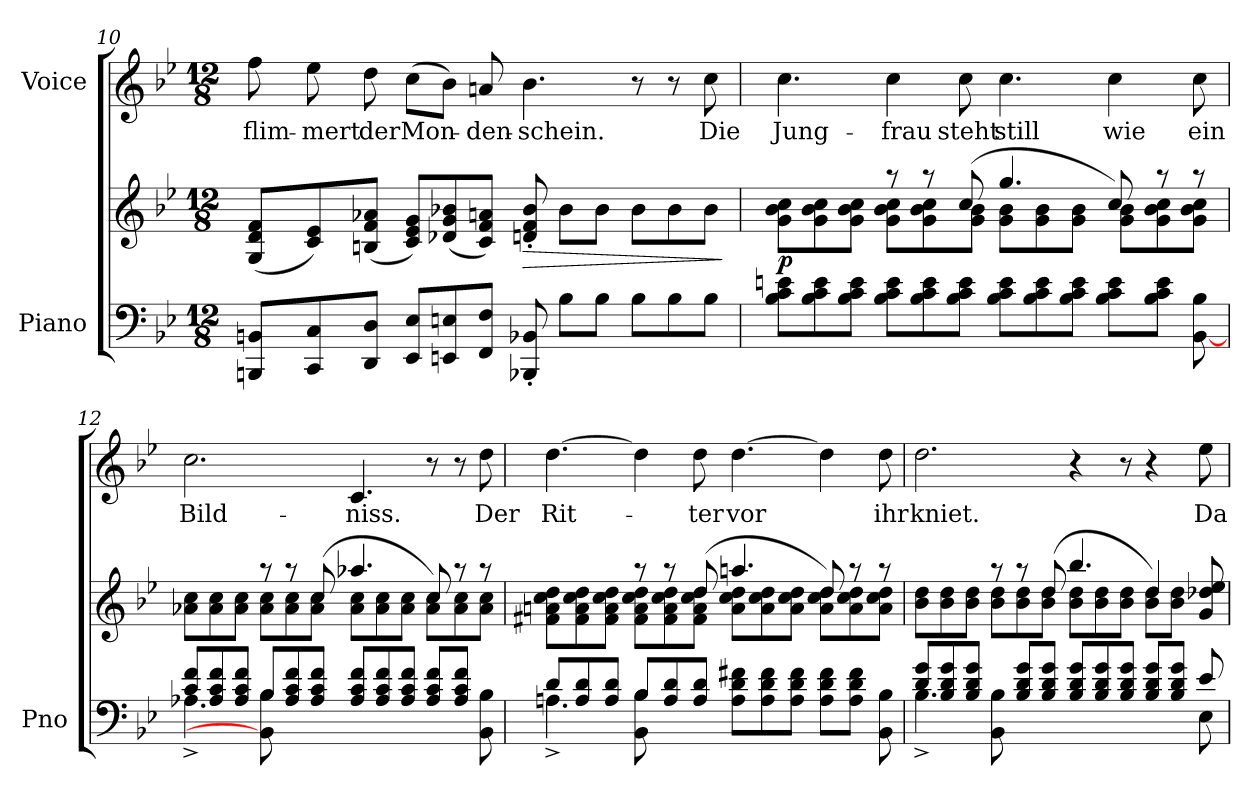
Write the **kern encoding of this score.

**kern	**kern	**dynam	**kern	**text
*part2	*part2	*part2	*part1	*part1
*staff3	*staff2	*staff2/3	*staff1	*staff1
*I"Piano	*	*	*I"Voice	*
*I'Pno	*	*	*	*
*clefF4	*clefG2	*	*clefG2	*
*k[b-e-]	*k[b-e-]	*	*k[b-e-]	*
*M12/8	*M12/8	*	*M12/8	*
=10	=10	=10	=10	=10
8BBBn/ 8BBn/L	(>8G/ 8d/ 8f/L	.	8ff\	flim-
8CC/ 8C/	8c/ 8e-/)	.	8ee-\	-mert
8DD/ 8D/J	(>8Bn/ 8f/ 8a-X/J	.	8dd\	der
8EE-/ 8E-/L	8c/ 8e-/ 8g/L)	.	(8cc\L	Mon-
8EEn/ 8En/	(>8d-X/ 8g/ 8b-X/	.	8b-\J)	.
8FF/ 8F/J	8c/ 8f/ 8an/J)	.	8an/	-den-
!	!	!LO:HP:b	!	!
8BBB-X/' 8BB-X/'	8dn/' 8f/' 8b-/'	>	4.b-\	-schein.
8B-\L	8b-\L	.	.	.
8B-\J	8b-\J	.	.	.
8B-\L	8b-\L	.	8r	.
8B-\	8b-\	.	8r	.
8B-\J	8b-\J	.	8cc\	Die
.	.	]	.	.
=11	=11	=11	=11	=11
*	*^	*	*	*
!	!	!	!LO:DY:b	!	!
8B-\ 8c\ 8en\L	4.ryy	8g\ 8b-\ 8cc\L	p	4.cc\	Jung-
8B-\ 8c\ 8e\	.	8g\ 8b-\ 8cc\	.	.	.
8B-\ 8c\ 8e\J	.	8g\ 8b-\ 8cc\J	.	.	.
8B-\ 8c\ 8e\L	8r	8g\ 8b-\ 8cc\L	.	4cc\	-frau
8B-\ 8c\ 8e\	8r	8g\ 8b-\ 8cc\	.	.	.
8B-\ 8c\ 8e\J	(8cc/	8g\ 8b-\J	.	8cc\	steht
8B-\ 8c\ 8e\L	4.gg/	8g\ 8b-\L	.	4.cc\	still
8B-\ 8c\ 8e\	.	8g\ 8b-\	.	.	.
8B-\ 8c\ 8e\J	.	8g\ 8b-\J	.	.	.
8B-\ 8c\ 8e\L	8cc/)	8g\ 8b-\L	.	4cc\	wie
8B-\ 8c\ 8e\J	8r	8g\ 8b-\ 8cc\	.	.	.
[8BB-\ 8B-\	8r	8g\ 8b-\ 8cc\J	.	8cc\	ein
=12	=12	=12	=12	=12	=12
*^	*	*	*	*	*
8c/ 8f/L	4.A-X^\	4.ryy	8a-X\ 8cc\L	.	2.cc\	Bild-
8A-/ 8c/ 8f/	.	.	8a-\ 8cc\	.	.	.
8A-/ 8c/ 8f/J	.	.	8a-\ 8cc\J	.	.	.
8B-/L	8BB-\] 8B-\	8r	8a-\ 8cc\L	.	.	.
8A-/ 8c/ 8f/	8ryy	8r	8a-\ 8cc\	.	.	.
8A-/ 8c/ 8f/J	8ryy	(8cc/	8a-\ 8cc\J	.	.	.
8A-/ 8c/ 8f/L	4ryy	4.aa-X/	8a-\ 8cc\L	.	4.c/	-niss.
8A-/ 8c/ 8f/	.	.	8a-\ 8cc\	.	.	.
8A-/ 8c/ 8f/J	8ryy	.	8a-\ 8cc\J	.	.	.
8A-/ 8c/ 8f/L	4ryy	8cc/)	8a-\ 8cc\L	.	8r	.
8A-/ 8c/ 8f/J	.	8r	8a-\ 8cc\	.	8r	.
8ryy	8BB-\ 8B-\	8r	8a-\ 8cc\J	.	8dd\	Der
=13	=13	=13	=13	=13	=13	=13
8d/L	4.An^\	4.ryy	8f#X\ 8an\ 8cc\ 8dd\L	.	[4.dd\	Rit-
8A/ 8d/	.	.	8f#\ 8a\ 8cc\ 8dd\	.	.	.
8A/ 8d/J	.	.	8f#\ 8a\ 8cc\ 8dd\J	.	.	.
8B-/L	8BB-\ 8B-\	8r	8f#\ 8a\ 8cc\ 8dd\L	.	4dd\]	.
8A/ 8d/	8ryy	8r	8f#\ 8a\ 8cc\ 8dd\	.	.	.
8A/ 8d/J	8ryy	(8dd/	8f#\ 8a\ 8cc\ 8dd\J	.	8dd\	-ter
8A\ 8d\ 8f#X\L	4.ryy	4.aan/	8a\ 8cc\ 8dd\L	.	[4.dd\	vor
8A\ 8d\ 8f#\	.	.	8a\ 8cc\ 8dd\	.	.	.
8A\ 8d\ 8f#\J	.	.	8a\ 8cc\ 8dd\J	.	.	.
8A\ 8d\ 8f#\L	4ryy	8dd/)	8a\ 8cc\ 8dd\L	.	4dd\]	.
8A\ 8d\ 8f#\J	.	8r	8a\ 8cc\ 8dd\	.	.	.
8ryy	8BB-\ 8B-\	8r	8a\ 8cc\ 8dd\J	.	8dd\	ihr
=14	=14	=14	=14	=14	=14	=14
8d/ 8g/L	4.B-^\	4.ryy	8b-\ 8dd\L	.	2.dd\	kniet.
8B-/ 8d/ 8g/	.	.	8b-\ 8dd\	.	.	.
8B-/ 8d/ 8g/J	.	.	8b-\ 8dd\J	.	.	.
8ryy	8BB-\ 8B-\	8r	8b-\ 8dd\L	.	.	.
8B-/ 8d/ 8g/L	8ryy	8r	8b-\ 8dd\	.	.	.
8B-/ 8d/ 8g/J	8ryy	(8dd/	8b-\ 8dd\J	.	.	.
8B-/ 8d/ 8g/L	4ryy	4.bb-/	8b-\ 8dd\L	.	4r	.
8B-/ 8d/ 8g/	.	.	8b-\ 8dd\	.	.	.
8B-/ 8d/ 8g/J	8ryy	.	8b-\ 8dd\J	.	8r	.
8B-/ 8d/ 8g/L	4ryy	4dd/)	8b-\ 8dd\L	.	4r	.
8B-/ 8d/ 8g/J	.	.	8b-\ 8dd\J	.	.	.
8e-/	8E-\	8g/ 8dd-X/ 8ee-/	8ryy	.	8ee-\	Da
*v	*v	*	*	*	*	*
*	*v	*v	*	*	*
=	=	=	=	=
*-	*-	*-	*-	*-
